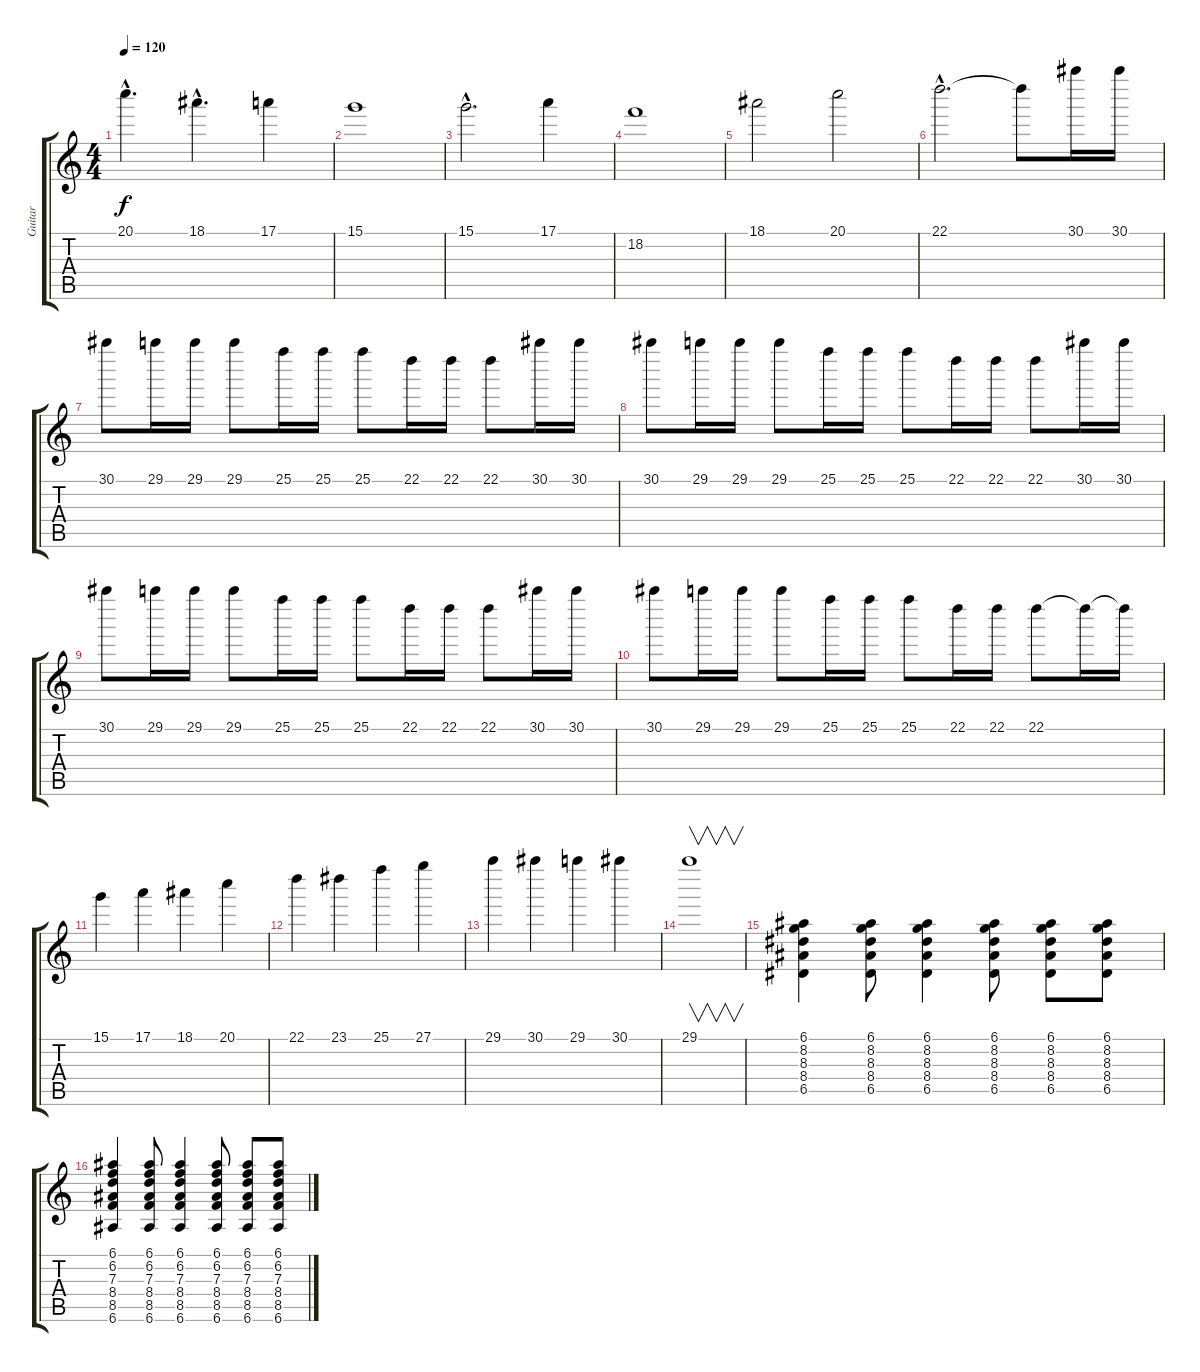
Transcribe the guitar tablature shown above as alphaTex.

\track ("Guitar" "Guitar") {instrument electricguitarclean}
\staff {score tabs}
\tuning (E4 B3 G3 D3 A2 E2) {hide}
\ts (4 4)
\tempo 120
\clef g2
\ks c
20.1{hac}.4{d dy f} 18.1{hac}.4{d} 17.1.4 |
15.1.1 |
15.1{hac}.2{d} 17.1.4 |
18.2.1 |
18.1.2 20.1.2 |
22.1{hac}.2{d} 22.1{t}.8 30.1.16 30.1.16 |
30.1.8 29.1.16 29.1.16 29.1.8 25.1.16 25.1.16 25.1.8 22.1.16 22.1.16 22.1.8 30.1.16 30.1.16 |
30.1.8 29.1.16 29.1.16 29.1.8 25.1.16 25.1.16 25.1.8 22.1.16 22.1.16 22.1.8 30.1.16 30.1.16 |
30.1.8 29.1.16 29.1.16 29.1.8 25.1.16 25.1.16 25.1.8 22.1.16 22.1.16 22.1.8 30.1.16 30.1.16 |
30.1.8 29.1.16 29.1.16 29.1.8 25.1.16 25.1.16 25.1.8 22.1.16 22.1.16 22.1.8 22.1{t}.16 22.1{t}.16 |
15.1.4 17.1.4 18.1.4 20.1.4 |
22.1.4 23.1.4 25.1.4 27.1.4 |
29.1.4 30.1.4 29.1.4 30.1.4 |
29.1.1{v} |
(6.1 8.2 8.3 8.4 6.5).4{instrument acousticguitarsteel} (6.1 8.2 8.3 8.4 6.5).8 (6.1 8.2 8.3 8.4 6.5).4 (6.1 8.2 8.3 8.4 6.5).8 (6.1 8.2 8.3 8.4 6.5).8 (6.1 8.2 8.3 8.4 6.5).8 |
(6.1 6.2 7.3 8.4 8.5 6.6).4 (6.1 6.2 7.3 8.4 8.5 6.6).8 (6.1 6.2 7.3 8.4 8.5 6.6).4 (6.1 6.2 7.3 8.4 8.5 6.6).8 (6.1 6.2 7.3 8.4 8.5 6.6).8 (6.1 6.2 7.3 8.4 8.5 6.6).8
